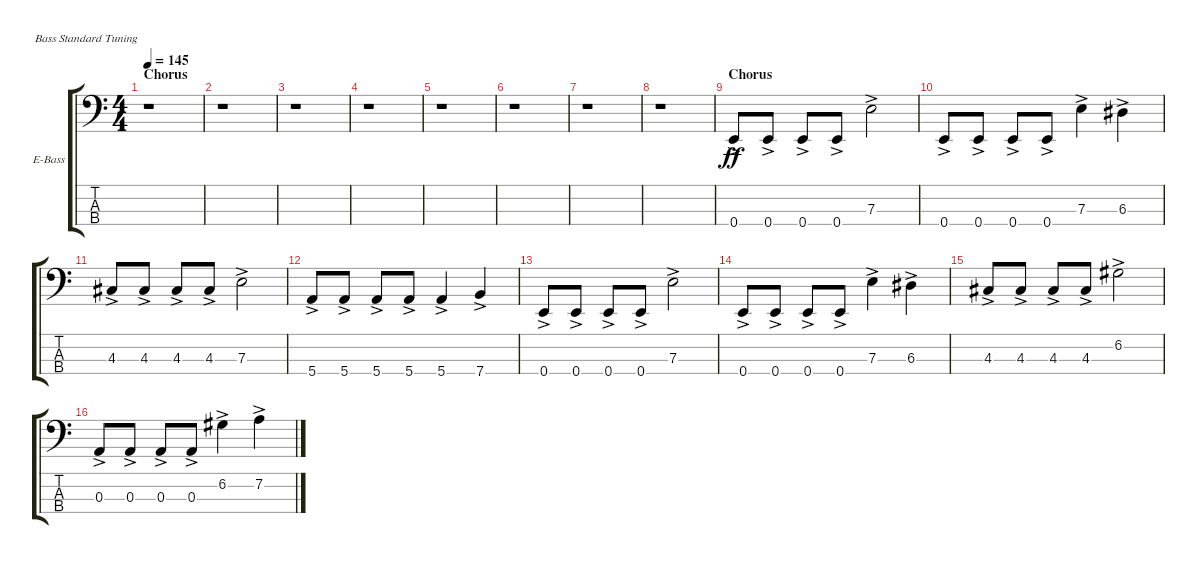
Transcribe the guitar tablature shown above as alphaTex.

\defaultSystemsLayout 4
\bracketExtendMode groupsimilarinstruments
\firstSystemTrackNameOrientation horizontal
\otherSystemsTrackNameOrientation horizontal
\track ("Tom Warren" "E-Bass") {instrument electricbassfinger}
\staff {score tabs}
\tuning (G2 D2 A1 E1)
\ts (4 4)
\section ("" "Chorus")
\tempo 145
\clef f4
\ks c
r.1{dy ff} |
r.1 |
r.1 |
r.1 |
r.1 |
r.1 |
r.1 |
r.1 |
\section ("" "Chorus")
0.4{ac}.8 0.4{ac}.8 0.4{ac}.8 0.4{ac}.8 7.3{ac}.2 |
0.4{ac}.8 0.4{ac}.8 0.4{ac}.8 0.4{ac}.8 7.3{ac}.4 6.3{ac}.4 |
4.3{ac}.8 4.3{ac}.8 4.3{ac}.8 4.3{ac}.8 7.3{ac}.2 |
5.4{ac}.8 5.4{ac}.8 5.4{ac}.8 5.4{ac}.8 5.4{ac}.4 7.4{ac}.4 |
0.4{ac}.8 0.4{ac}.8 0.4{ac}.8 0.4{ac}.8 7.3{ac}.2 |
0.4{ac}.8 0.4{ac}.8 0.4{ac}.8 0.4{ac}.8 7.3{ac}.4 6.3{ac}.4 |
4.3{ac}.8 4.3{ac}.8 4.3{ac}.8 4.3{ac}.8 6.2{ac}.2 |
0.3{ac}.8 0.3{ac}.8 0.3{ac}.8 0.3{ac}.8 6.2{ac}.4 7.2{ac}.4
